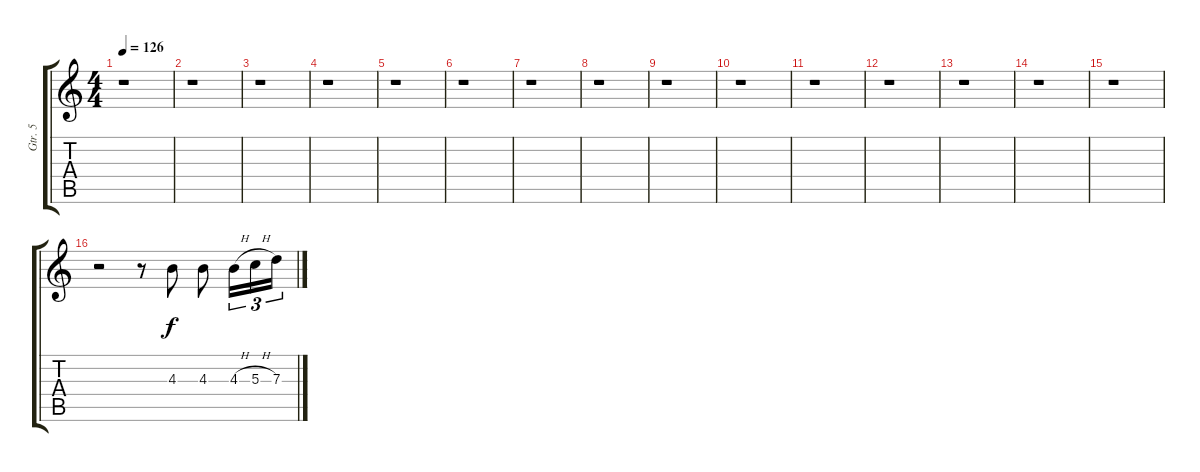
\track ("Gtr. 5" "Gtr. 5") {instrument overdrivenguitar}
\staff {score tabs}
\tuning (E4 B3 G3 D3 A2 E2) {hide}
\ts (4 4)
\tempo 126
\clef g2
\ks c
r.1{dy f} |
r.1 |
r.1 |
r.1 |
r.1 |
r.1 |
r.1 |
r.1 |
r.1 |
r.1 |
r.1 |
r.1 |
r.1 |
r.1 |
r.1 |
r.2 r.8 4.3.8 4.3.8 4.3{h}.16{tu (3 2)} 5.3{h}.16{tu (3 2)} 7.3.16{tu (3 2)}
